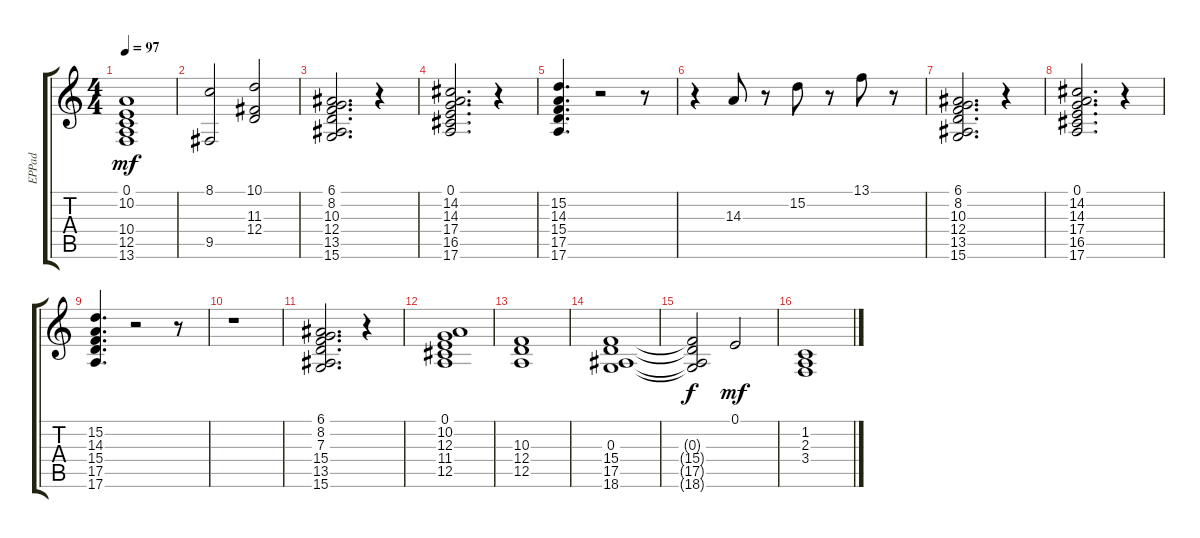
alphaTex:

\track ("EPPad" "EPPad") {instrument electricpiano1}
\staff {score tabs}
\tuning (E4 B3 G3 D3 A2 E2) {hide}
\ts (4 4)
\tempo 97
\clef g2
\ks c
(0.1 10.2 10.4 12.5 13.6).1{dy mf} |
(8.1 9.5).2 (10.1 11.3 12.4).2 |
(6.1 8.2 10.3 12.4 13.5 15.6).2{d} r.4 |
(0.1 14.2 14.3 17.4 16.5 17.6).2{d} r.4 |
(15.2 14.3 15.4 17.5 17.6).4{d} r.2 r.8 |
r.4 14.3.8 r.8 15.2.8 r.8 13.1.8 r.8 |
(6.1 8.2 10.3 12.4 13.5 15.6).2{d} r.4 |
(0.1 14.2 14.3 17.4 16.5 17.6).2{d} r.4 |
(15.2 14.3 15.4 17.5 17.6).4{d} r.2 r.8 |
r.1 |
(6.1 8.2 7.3 15.4 13.5 15.6).2{d} r.4 |
(0.1 10.2 12.3 11.4 12.5).1 |
(10.3 12.4 12.5).1 |
(0.3 15.4 17.5 18.6).1 |
(0.3{t} 15.4{t} 17.5{t} 18.6{t}).2{dy f} 0.1.2{dy mf} |
(1.2 2.3 3.4).1
